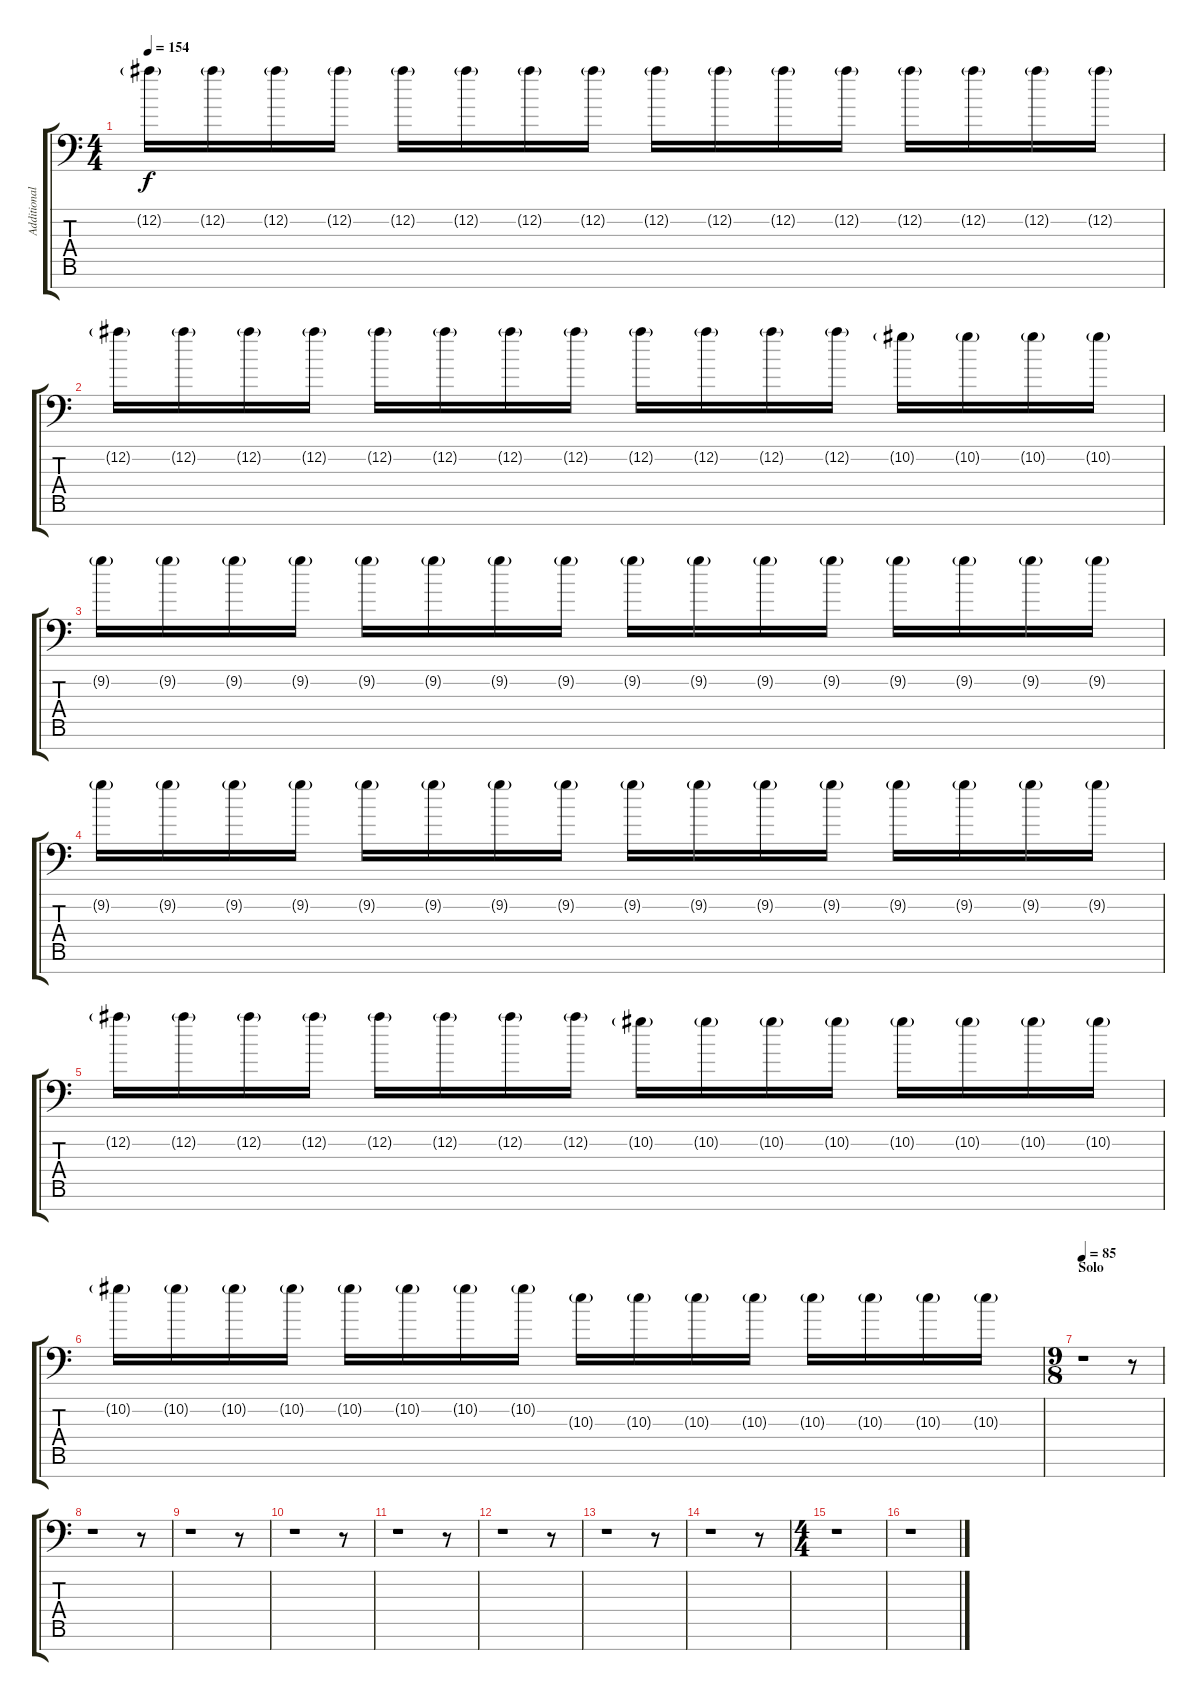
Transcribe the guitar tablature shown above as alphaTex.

\track ("Additional Guitar" "Additional") {instrument distortionguitar}
\staff {score tabs}
\tuning (Eb4 Bb3 Gb3 Db3 Ab2 Eb2 Ab1) {hide}
\ts (4 4)
\tempo 154
\clef f4
\ks c
12.2{g}.16{dy f} 12.2{g}.16 12.2{g}.16 12.2{g}.16 12.2{g}.16 12.2{g}.16 12.2{g}.16 12.2{g}.16 12.2{g}.16 12.2{g}.16 12.2{g}.16 12.2{g}.16 12.2{g}.16 12.2{g}.16 12.2{g}.16 12.2{g}.16 |
12.2{g}.16 12.2{g}.16 12.2{g}.16 12.2{g}.16 12.2{g}.16 12.2{g}.16 12.2{g}.16 12.2{g}.16 12.2{g}.16 12.2{g}.16 12.2{g}.16 12.2{g}.16 10.2{g}.16 10.2{g}.16 10.2{g}.16 10.2{g}.16 |
9.2{g}.16 9.2{g}.16 9.2{g}.16 9.2{g}.16 9.2{g}.16 9.2{g}.16 9.2{g}.16 9.2{g}.16 9.2{g}.16 9.2{g}.16 9.2{g}.16 9.2{g}.16 9.2{g}.16 9.2{g}.16 9.2{g}.16 9.2{g}.16 |
9.2{g}.16 9.2{g}.16 9.2{g}.16 9.2{g}.16 9.2{g}.16 9.2{g}.16 9.2{g}.16 9.2{g}.16 9.2{g}.16 9.2{g}.16 9.2{g}.16 9.2{g}.16 9.2{g}.16 9.2{g}.16 9.2{g}.16 9.2{g}.16 |
12.2{g}.16 12.2{g}.16 12.2{g}.16 12.2{g}.16 12.2{g}.16 12.2{g}.16 12.2{g}.16 12.2{g}.16 10.2{g}.16 10.2{g}.16 10.2{g}.16 10.2{g}.16 10.2{g}.16 10.2{g}.16 10.2{g}.16 10.2{g}.16 |
10.2{g}.16 10.2{g}.16 10.2{g}.16 10.2{g}.16 10.2{g}.16 10.2{g}.16 10.2{g}.16 10.2{g}.16 10.3{g}.16 10.3{g}.16 10.3{g}.16 10.3{g}.16 10.3{g}.16 10.3{g}.16 10.3{g}.16 10.3{g}.16 |
\ts (9 8)
\section ("" "Solo")
\tempo 85
r.1 r.8 |
r.1 r.8 |
r.1 r.8 |
r.1 r.8 |
r.1 r.8 |
r.1 r.8 |
r.1 r.8 |
r.1 r.8 |
\ts (4 4)
r.1 |
r.1
